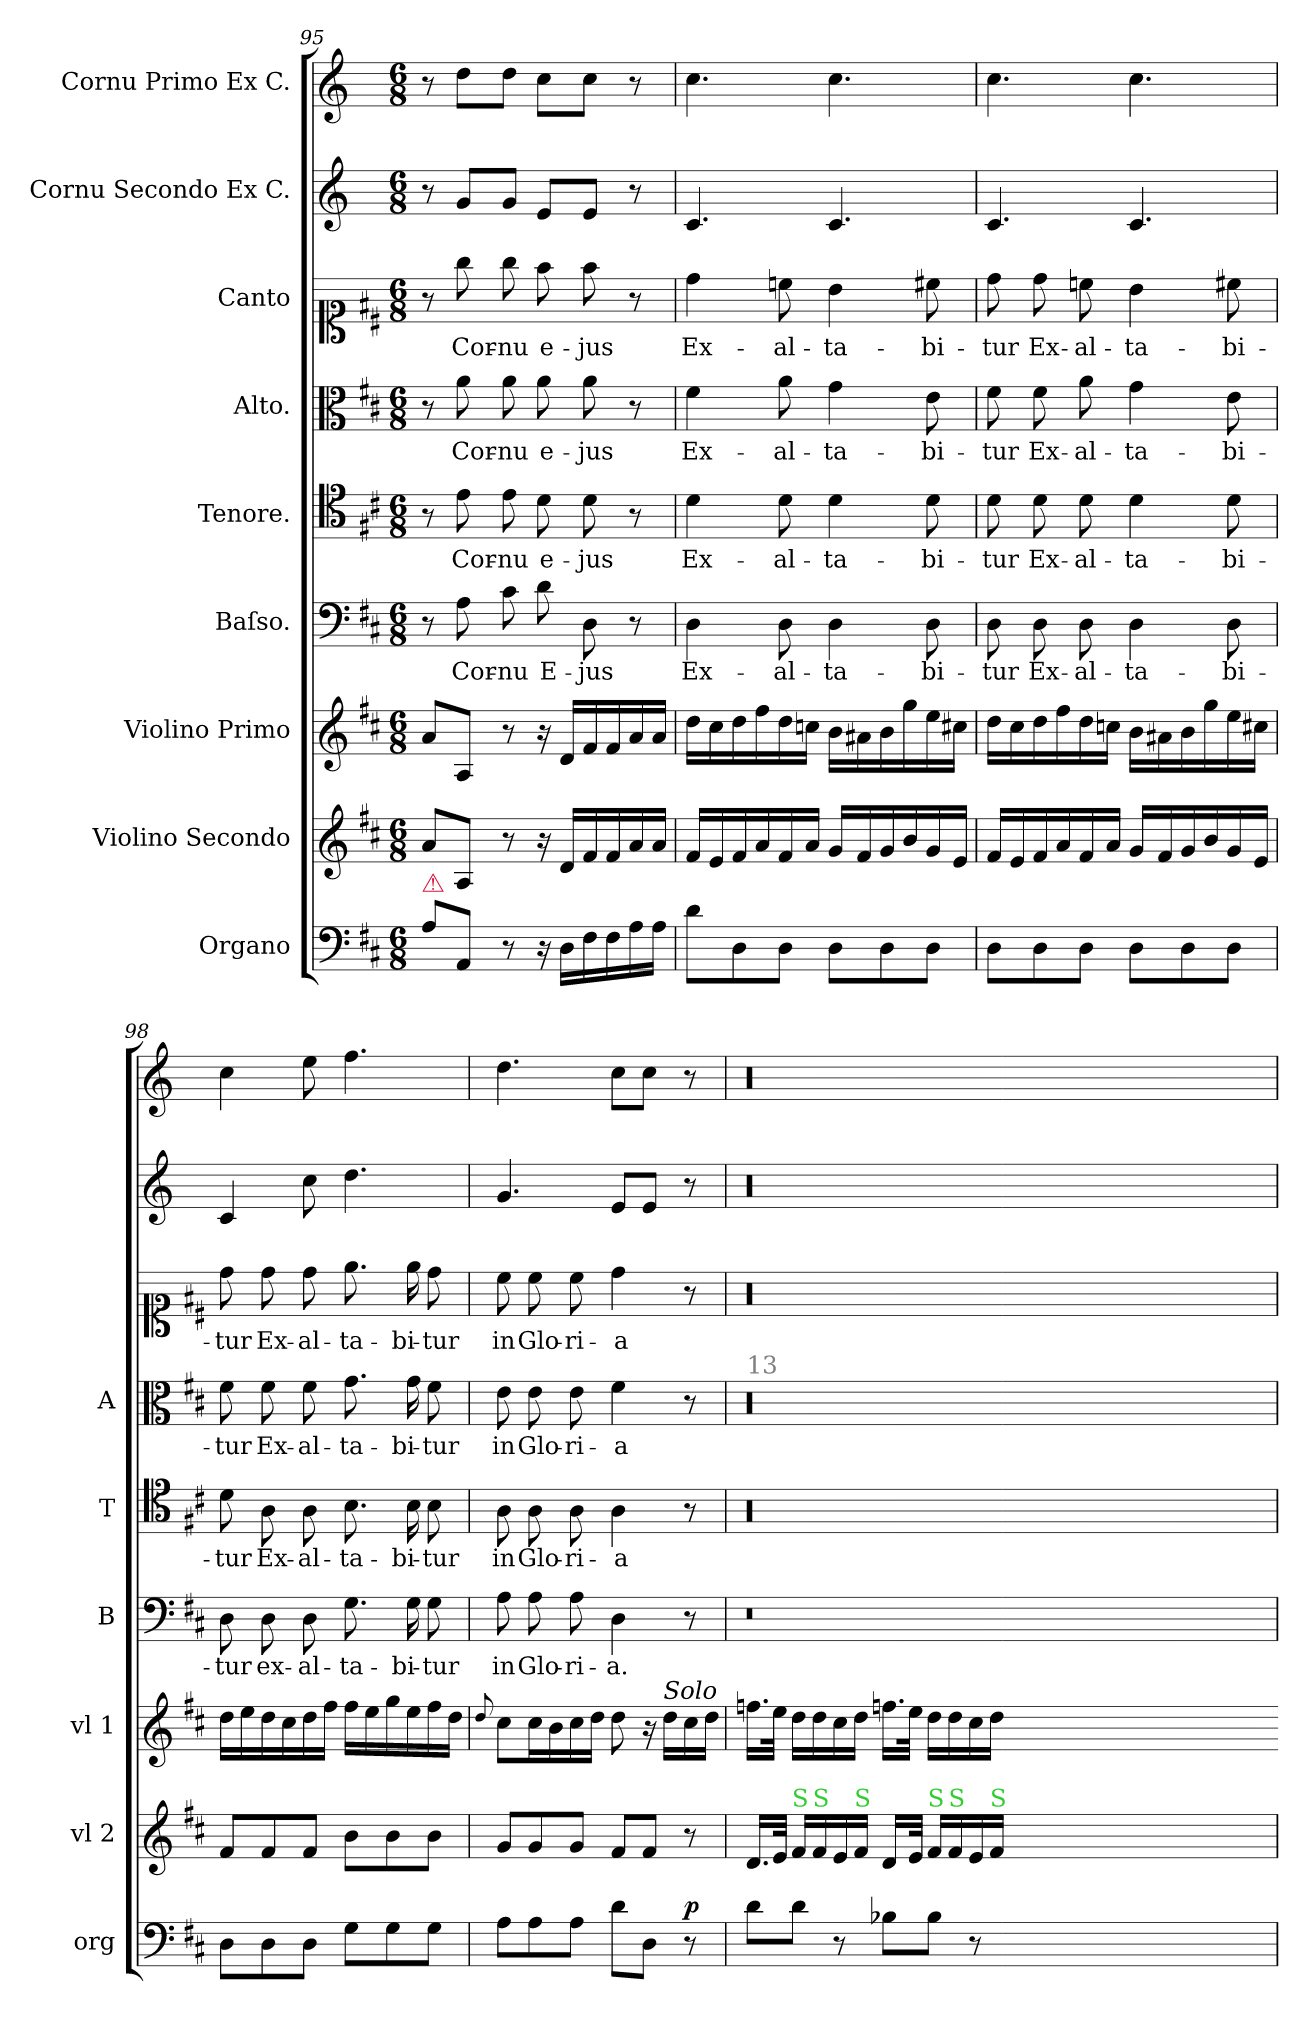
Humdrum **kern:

**kern	**dynam	**kern	**kern	**kern	**text	**kern	**text	**kern	**text	**kern	**text	**kern	**kern
*part9	*part9	*part8	*part7	*part6	*part6	*part5	*part5	*part4	*part4	*part3	*part3	*part2	*part1
*staff9	*staff9	*staff8	*staff7	*staff6	*staff6	*staff5	*staff5	*staff4	*staff4	*staff3	*staff3	*staff2	*staff1
*I"Organo	*	*I"Violino Secondo	*I"Violino Primo	*I"Baſso.	*	*I"Tenore.	*	*I"Alto.	*	*I"Canto	*	*I"Cornu Secondo Ex C.	*I"Cornu Primo Ex C.
*I'org	*	*I'vl 2	*I'vl 1	*I'B	*	*I'T	*	*I'A	*	*	*	*	*
*clefF4	*	*clefG2	*clefG2	*clefF4	*	*clefC4	*	*clefC3	*	*clefC1	*	*clefG2	*clefG2
*	*	*	*	*	*	*	*	*	*	*	*	*ITrd6c10	*ITrd6c10
*k[f#c#]	*	*k[f#c#]	*k[f#c#]	*k[f#c#]	*	*k[f#c#]	*	*k[f#c#]	*	*k[f#c#]	*	*k[f#c#]	*k[f#c#]
*D:	*	*D:	*D:	*D:	*	*D:	*	*D:	*	*D:	*	*D:	*D:
*M6/8	*	*M6/8	*M6/8	*M6/8	*	*M6/8	*	*M6/8	*	*M6/8	*	*M6/8	*M6/8
=95	=95	=95	=95	=95	=95	=95	=95	=95	=95	=95	=95	=95	=95
!LO:TX:a:color=crimson:t=⚠	!	!	!	!	!	!	!	!	!	!	!	!	!
8A\L	.	8a/L	8a/L	8r	.	8r	.	8r	.	8r	.	8r	8r
!	!	!	!	!	!LO:LY:i	!	!	!	!	!	!	!	!
8AA/J	.	8A/J	8A/J	8A\	Cor-	8e\	Cor-	8a\	Cor-	8gg\	Cor-	8A/L	8e\L
!	!	!	!	!	!LO:LY:i	!	!	!	!	!	!	!	!
8r	.	8r	8r	8c#\	-nu	8e\	-nu	8a\	-nu	8gg\	-nu	8A/J	8e\J
!	!	!	!	!	!LO:LY:i	!	!	!	!	!	!	!	!
16r	.	16r	16r	8d\	E-	8d\	e-	8a\	e-	8ff#\	e-	8F#/L	8d\L
16D\LL	.	16d/LL	16d/LL	.	.	.	.	.	.	.	.	.	.
!	!	!	!	!	!LO:LY:i	!	!	!	!	!	!	!	!
16F#\	.	16f#/	16f#/	8D\	-jus	8d\	-jus	8a\	-jus	8ff#\	-jus	8F#/J	8d\J
16F#\	.	16f#/	16f#/	.	.	.	.	.	.	.	.	.	.
16A\	.	16a/	16a/	8r	.	8r	.	8r	.	8r	.	8r	8r
16A\JJ	.	16a/JJ	16a/JJ	.	.	.	.	.	.	.	.	.	.
=96	=96	=96	=96	=96	=96	=96	=96	=96	=96	=96	=96	=96	=96
8d\L	.	16f#/LL	16dd\LL	4D\	Ex-	4d\	Ex-	4f#\	Ex-	4dd\	Ex-	4.D/	4.d\
.	.	16e/	16cc#\	.	.	.	.	.	.	.	.	.	.
8D\	.	16f#/	16dd\	.	.	.	.	.	.	.	.	.	.
.	.	16a/	16ff#\	.	.	.	.	.	.	.	.	.	.
8D\J	.	16f#/	16dd\	8D\	-al-	8d\	-al-	8a\	-al-	8ccn\	-al-	.	.
.	.	16a/JJ	16ccn\JJ	.	.	.	.	.	.	.	.	.	.
8D\L	.	16g/LL	16b\LL	4D\	-ta-	4d\	-ta-	4g\	-ta-	4b\	-ta-	4.D/	4.d\
.	.	16f#/	16a#X\	.	.	.	.	.	.	.	.	.	.
8D\	.	16g/	16b\	.	.	.	.	.	.	.	.	.	.
.	.	16b/	16gg\	.	.	.	.	.	.	.	.	.	.
8D\J	.	16g/	16ee\	8D\	-bi-	8d\	-bi-	8e\	-bi-	8cc#X\	-bi-	.	.
.	.	16e/JJ	16cc#X\JJ	.	.	.	.	.	.	.	.	.	.
=97	=97	=97	=97	=97	=97	=97	=97	=97	=97	=97	=97	=97	=97
8D\L	.	16f#/LL	16dd\LL	8D\	-tur	8d\	-tur	8f#\	-tur	8dd\	-tur	4.D/	4.d\
.	.	16e/	16cc#\	.	.	.	.	.	.	.	.	.	.
!	!	!	!	!	!	!	!	!	!LO:LY:i	!	!LO:LY:i	!	!
8D\	.	16f#/	16dd\	8D\	Ex-	8d\	Ex-	8f#\	Ex-	8dd\	Ex-	.	.
.	.	16a/	16ff#\	.	.	.	.	.	.	.	.	.	.
!	!	!	!	!	!	!	!	!	!LO:LY:i	!	!LO:LY:i	!	!
8D\J	.	16f#/	16dd\	8D\	-al-	8d\	-al-	8a\	-al-	8ccn\	-al-	.	.
.	.	16a/JJ	16ccn\JJ	.	.	.	.	.	.	.	.	.	.
!	!	!	!	!	!	!	!	!	!LO:LY:i	!	!LO:LY:i	!	!
8D\L	.	16g/LL	16b\LL	4D\	-ta-	4d\	-ta-	4g\	-ta-	4b\	-ta-	4.D/	4.d\
.	.	16f#/	16a#X\	.	.	.	.	.	.	.	.	.	.
8D\	.	16g/	16b\	.	.	.	.	.	.	.	.	.	.
.	.	16b/	16gg\	.	.	.	.	.	.	.	.	.	.
!	!	!	!	!	!	!	!	!	!LO:LY:i	!	!LO:LY:i	!	!
8D\J	.	16g/	16ee\	8D\	-bi-	8d\	-bi-	8e\	-bi-	8cc#X\	-bi-	.	.
.	.	16e/JJ	16cc#X\JJ	.	.	.	.	.	.	.	.	.	.
=98	=98	=98	=98	=98	=98	=98	=98	=98	=98	=98	=98	=98	=98
!	!	!	!	!	!	!	!	!	!LO:LY:i	!	!LO:LY:i	!	!
8D\L	.	8f#/L	16dd\LL	8D\	-tur	8d\	-tur	8f#\	-tur	8dd\	-tur	4D/	4d\
.	.	.	16ee\	.	.	.	.	.	.	.	.	.	.
8D\	.	8f#/	16dd\	8D\	ex-	8A\	Ex-	8f#\	Ex-	8dd\	Ex-	.	.
.	.	.	16cc#\	.	.	.	.	.	.	.	.	.	.
8D\J	.	8f#/J	16dd\	8D\	-al-	8A\	-al-	8f#\	-al-	8dd\	-al-	8d\	8f#\
.	.	.	16ff#\JJ	.	.	.	.	.	.	.	.	.	.
8G\L	.	8b\L	16ff#\LL	8.G\	-ta-	8.B\	-ta-	8.g\	-ta-	8.ee\	-ta-	4.e\	4.g\
.	.	.	16ee\	.	.	.	.	.	.	.	.	.	.
8G\	.	8b\	16gg\	.	.	.	.	.	.	.	.	.	.
.	.	.	16ee\	16G\	-bi-	16B\	-bi-	16g\	-bi-	16ee\	-bi-	.	.
8G\J	.	8b\J	16ff#\	8G\	-tur	8B\	-tur	8f#\	-tur	8dd\	-tur	.	.
.	.	.	16dd\JJ	.	.	.	.	.	.	.	.	.	.
=99	=99	=99	=99	=99	=99	=99	=99	=99	=99	=99	=99	=99	=99
.	.	.	8qqdd/	.	.	.	.	.	.	.	.	.	.
8A\L	.	8g/L	8cc#\L	8A\	in	8A\	in	8e\	in	8cc#\	in	4.A/	4.e\
8A\	.	8g/	16cc#\L	8A\	Glo-	8A\	Glo-	8e\	Glo-	8cc#\	Glo-	.	.
.	.	.	16b\	.	.	.	.	.	.	.	.	.	.
8A\J	.	8g/J	16cc#\	8A\	-ri-	8A\	-ri-	8e\	-ri-	8cc#\	-ri-	.	.
.	.	.	16dd\JJ	.	.	.	.	.	.	.	.	.	.
8d\L	.	8f#/L	8dd\	4D\	-a.	4A\	-a	4f#\	-a	4dd\	-a	8F#/L	8d\L
8D\J	.	8f#/J	16r	.	.	.	.	.	.	.	.	8F#/J	8d\J
!	!	!	!LO:TX:a:i:t=Solo	!	!	!	!	!	!	!	!	!	!
.	.	.	16dd\LL	.	.	.	.	.	.	.	.	.	.
!	!LO:DY:a	!	!	!	!	!	!	!	!	!	!	!	!
8r	p	8r	16cc#\	8r	.	8r	.	8r	.	8r	.	8r	8r
.	.	.	16dd\JJ	.	.	.	.	.	.	.	.	.	.
=100	=100	=100	=100	=100	=100	=100	=100	=100	=100	=100	=100	=100	=100
!	!	!	!	!	!	!	!	!LO:TX:a:color=grey:t=13	!	!	!	!	!
!	!	!	!	!LO:N:vis=0	!	!LO:N:vis=00	!	!LO:N:vis=00	!	!LO:N:vis=00	!	!LO:N:vis=00	!LO:N:vis=00
8d\L	.	16.d/LL	16.ffn\LL	1.r	.	0.r	.	0.r	.	0.r	.	0.r	0.r
.	.	32e/JJk	32ee\JJk	.	.	.	.	.	.	.	.	.	.
!	!	!LO:TX:a:color=limegreen:t=S	!	!	!	!	!	!	!	!	!	!	!
8d\J	.	16f#/LL	16dd\LL	.	.	.	.	.	.	.	.	.	.
!	!	!LO:TX:a:color=limegreen:t=S	!	!	!	!	!	!	!	!	!	!	!
.	.	16f#/	16dd\	.	.	.	.	.	.	.	.	.	.
8r	.	16e/	16cc#\	.	.	.	.	.	.	.	.	.	.
!	!	!LO:TX:a:color=limegreen:t=S	!	!	!	!	!	!	!	!	!	!	!
.	.	16f#/JJ	16dd\JJ	.	.	.	.	.	.	.	.	.	.
!	!	!LO:N:vis=16	!	!	!	!	!	!	!	!	!	!	!
8B-X\L	.	16.d/LL	16.ffn\LL	.	.	.	.	.	.	.	.	.	.
.	.	32e/JJk	32ee\JJk	.	.	.	.	.	.	.	.	.	.
!	!	!LO:TX:a:color=limegreen:t=S	!	!	!	!	!	!	!	!	!	!	!
8B-\J	.	16f#/LL	16dd\LL	.	.	.	.	.	.	.	.	.	.
!	!	!LO:TX:a:color=limegreen:t=S	!	!	!	!	!	!	!	!	!	!	!
.	.	16f#/	16dd\	.	.	.	.	.	.	.	.	.	.
8r	.	16e/	16cc#\	.	.	.	.	.	.	.	.	.	.
!	!	!LO:TX:a:color=limegreen:t=S	!	!	!	!	!	!	!	!	!	!	!
.	.	16f#/JJ	16dd\JJ	.	.	.	.	.	.	.	.	.	.
0ryy	.	0ryy	0ryy	.	.	.	.	.	.	.	.	.	.
.	.	.	.	1.ryy	.	.	.	.	.	.	.	.	.
4ryy	.	4ryy	4ryy	.	.	.	.	.	.	.	.	.	.
=	=	=	=-	=	=	=	=	=	=	=	=	=	=
*-	*-	*-	*-	*-	*-	*-	*-	*-	*-	*-	*-	*-	*-
